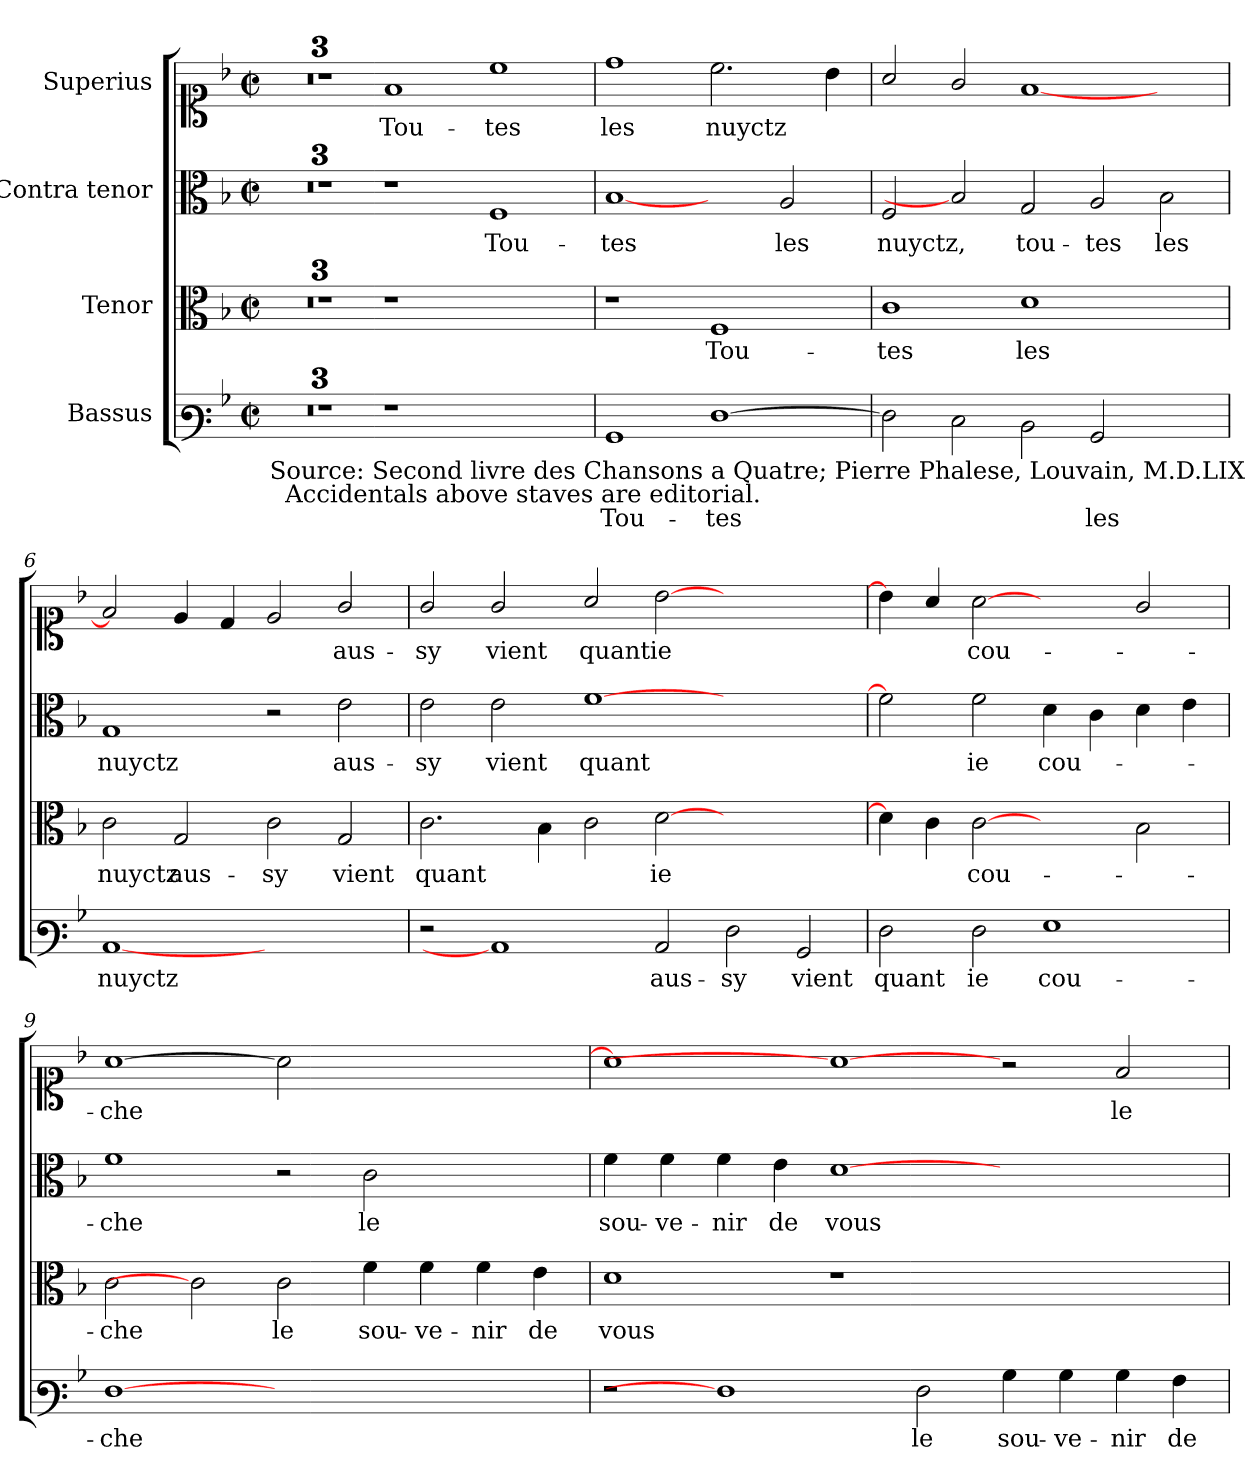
**kern	**text	**kern	**text	**kern	**text	**kern	**text
*part4	*part4	*part3	*part3	*part2	*part2	*part1	*part1
*staff4	*staff4	*staff3	*staff3	*staff2	*staff2	*staff1	*staff1
*I"Bassus	*	*I"Tenor	*	*I"Contra tenor	*	*I"Superius	*
*clefF3	*	*clefC3	*	*clefC3	*	*clefC1	*
*k[b-]	*	*k[b-]	*	*k[b-]	*	*k[b-]	*
*F:	*	*F:	*	*F:	*	*F:	*
*M2/2	*	*M2/2	*	*M2/2	*	*M2/2	*
*met(c|)	*	*met(c|)	*	*met(c|)	*	*met(c|)	*
=1	=1	=1	=1	=1	=1	=1	=1
!LO:TX:b:t=Source&colon; Second livre des Chansons a Quatre; Pierre Phalese, Louvain, M.D.LIX\n              Accidentals above staves are editorial.	!	!	!	!	!	!	!
1ryy	.	1ryy	.	1ryy	.	1ryy	.
=2	=2	=2	=2	=2	=2	=2	=2
1r	.	1r	.	1r	.	1r	.
=3	=3	=3	=3	=3	=3	=3	=3
*clefF4	*	*clefGv2	*	*clefGv2	*	*clefG2	*
1ryy	.	1ryy	.	1ryy	.	1ryy	.
=3X1-	=3X1-	=3X1-	=3X1-	=3X1-	=3X1-	=3X1-	=3X1-
!	!	!	!	!	!	!	!LO:LY:b
1r	.	1r	.	1r	.	1f	Tou-
!	!	!	!	!	!LO:LY:b	!	!LO:LY:b
1ryy	.	1ryy	.	1F	Tou-	1cc	-tes
=4	=4	=4	=4	=4	=4	=4	=4
!	!LO:LY:b	!	!	!	!LO:LY:b	!	!LO:LY:b
1BB-	Tou-	1r	.	[1B-	-tes	1dd	les
!	!LO:LY:b	!	!LO:LY:b	!	!	!	!LO:LY:b
[1F	-tes	1F	Tou-	2ryy	.	2.cc\	nuyctz
!	!	!	!	!	!LO:LY:b	!	!
.	.	.	.	2A/	les	.	.
.	.	.	.	.	.	4b-\	.
=5	=5	=5	=5	=5	=5	=5	=5
!	!	!	!LO:LY:b	!	!LO:LY:b	!	!
2F\]	.	1c	-tes	2F/	nuyctz,	2a/	.
2E\	.	.	.	2B-]	.	2g/	.
!	!	!	!LO:LY:b	!	!LO:LY:b	!	!
2D\	.	1d	les	2G/	tou-	[1f	.
!	!LO:LY:b	!	!	!	!LO:LY:b	!	!
2BB-/	les	.	.	2A/	-tes	.	.
!	!	!	!	!	!LO:LY:b	!	!
2ryy	.	2ryy	.	2B-\	les	2ryy	.
=6	=6	=6	=6	=6	=6	=6	=6
!	!LO:LY:b	!	!LO:LY:b	!	!LO:LY:b	!	!
[1C	nuyctz	2c\	nuyctz	1G	nuyctz	2f/]	.
!	!	!	!LO:LY:b	!	!	!	!
.	.	2G/	aus-	.	.	4e/	.
.	.	.	.	.	.	4d/	.
!	!	!	!LO:LY:b	!	!	!	!
1ryy	.	2c\	-sy	2r	.	2e/	.
!	!	!	!LO:LY:b	!	!LO:LY:b	!	!LO:LY:b
.	.	2G/	vient	2e\	aus-	2g/	aus-
=7	=7	=7	=7	=7	=7	=7	=7
!	!	!	!LO:LY:b	!	!LO:LY:b	!	!LO:LY:b
2r	.	2.c\	quant	2e\	-sy	2g/	-sy
!	!	!	!	!	!LO:LY:b	!	!LO:LY:b
1C]	.	.	.	2e\	vient	2g/	vient
.	.	4B-\	.	.	.	.	.
!	!	!	!	!	!LO:LY:b	!	!LO:LY:b
.	.	2c\	.	[1f	quant	2a/	quant
!	!LO:LY:b	!	!LO:LY:b	!	!	!	!LO:LY:b
2C/	aus-	[2d\	ie	.	.	[2b-\	ie
!	!LO:LY:b	!	!	!	!	!	!
2F\	-sy	1ryy	.	1ryy	.	1ryy	.
!	!LO:LY:b	!	!	!	!	!	!
2BB-/	vient	.	.	.	.	.	.
!!LO:LB:g=z
=8	=8	=8	=8	=8	=8	=8	=8
!	!LO:LY:b	!	!	!	!	!	!
2F\	quant	4d\]	.	2f\]	.	4b-\]	.
.	.	4c\	.	.	.	4a/	.
!	!LO:LY:b	!	!LO:LY:b	!	!LO:LY:b	!	!LO:LY:b
2F\	ie	[2c	cou-	2f\	ie	[2a	cou-
!	!LO:LY:b	!	!	!	!LO:LY:b	!	!
1G	cou-	2ryy	.	4d\	cou-	2ryy	.
.	.	.	.	4c\	.	.	.
.	.	2B-\	.	4d\	.	2g/	.
.	.	.	.	4e\	.	.	.
=9	=9	=9	=9	=9	=9	=9	=9
!	!LO:LY:b	!	!LO:LY:b	!	!LO:LY:b	!	!LO:LY:b
[1F	-che	2c\	-che	1f	-che	[1a	-che
.	.	2c]	.	.	.	.	.
!	!	!	!LO:LY:b	!	!	!	!
1.ryy	.	2c\	le	2r	.	2a]	.
!	!	!	!LO:LY:b	!	!LO:LY:b	!	!
.	.	4f\	sou-	2c\	le	1ryy	.
!	!	!	!LO:LY:b	!	!	!	!
.	.	4f\	-ve-	.	.	.	.
!	!	!	!LO:LY:b	!	!	!	!
.	.	4f\	-nir	2ryy	.	.	.
!	!	!	!LO:LY:b	!	!	!	!
.	.	4e\	de	.	.	.	.
=10	=10	=10	=10	=10	=10	=10	=10
!	!	!	!LO:LY:b	!	!LO:LY:b	!	!
2r	.	1d	vous	4f\	sou-	1a]	.
!	!	!	!	!	!LO:LY:b	!	!
.	.	.	.	4f\	-ve-	.	.
!	!	!	!	!	!LO:LY:b	!	!
1F]	.	.	.	4f\	-nir	.	.
!	!	!	!	!	!LO:LY:b	!	!
.	.	.	.	4e\	de	.	.
!	!	!	!	!	!LO:LY:b	!	!
.	.	1r	.	[1d	vous	1a_	.
!	!LO:LY:b	!	!	!	!	!	!
2F\	le	.	.	.	.	.	.
!	!LO:LY:b	!	!	!	!	!	!
4B-\	sou-	1ryy	.	1ryy	.	2r	.
!	!LO:LY:b	!	!	!	!	!	!
4B-\	-ve-	.	.	.	.	.	.
!	!LO:LY:b	!	!	!	!	!	!LO:LY:b
4B-\	-nir	.	.	.	.	2f/	le
!	!LO:LY:b	!	!	!	!	!	!
4A\	de	.	.	.	.	.	.
=	=	=	=	=	=	=	=
*-	*-	*-	*-	*-	*-	*-	*-
